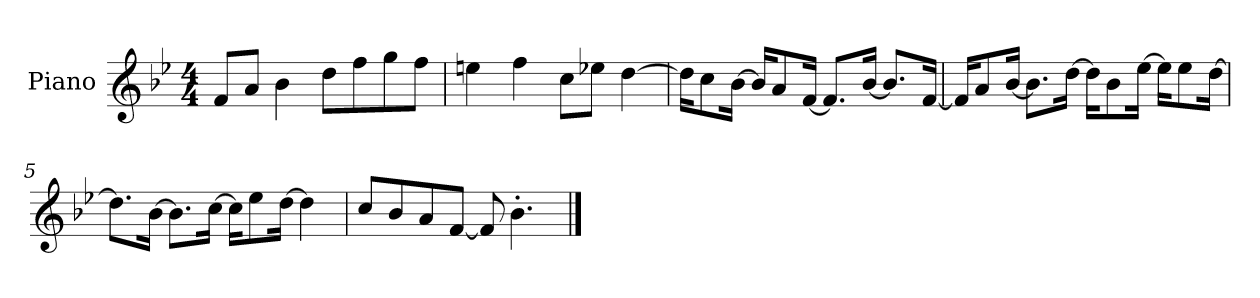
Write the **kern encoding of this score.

**kern
*part1
*staff1
*I"Piano
*I'P-no
*clefG2
*k[b-e-]
*M4/4
*MM90
=1
8f/L
8a/J
4b-\
8dd\L
8ff\
8gg\
8ff\J
=2
4een\
4ff\
8cc\L
8ee-X\J
[4dd\
=3
16dd\KL]
8cc\
[16b-\Jk
16b-/KL]
8a/
[16f/Jk
8.f/L]
[16b-/Jk
8.b-/L]
[16f/Jk
=4
16f/KL]
8a/
[16b-/Jk
8.b-\L]
[16dd\Jk
16dd\KL]
8b-\
[16ee-\Jk
16ee-\KL]
8ee-\
[16dd\Jk
!!LO:LB:g=z
=5
8.dd\L]
[16b-\Jk
8.b-\L]
[16cc\Jk
16cc\KL]
8ee-\
[16dd\Jk
4dd\]
=6
8cc/L
8b-/
8a/
[8f/J
8f/]
4.b-'\
==
*-
